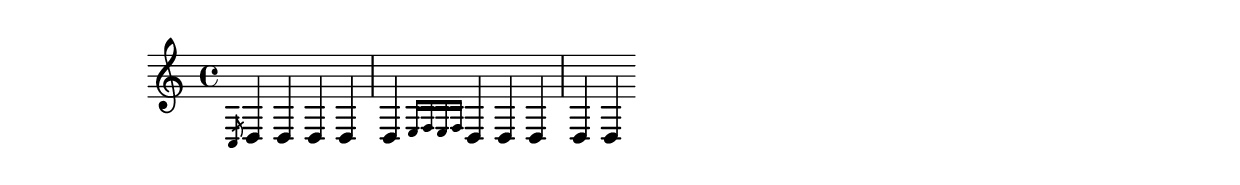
#(ly:set-option 'old-relative)
\version "1.9.0"
\header{ texidoc = "Tests MIDI output with grace notes. " }

\score { 
  \context Voice \notes\relative c {
    \context Voice=VoiceOne
	\grace c8 d4 d d d d
	\grace { e16 f e f } d4 d d d d 
	
  }
  \paper { }  
  \midi { }
}

